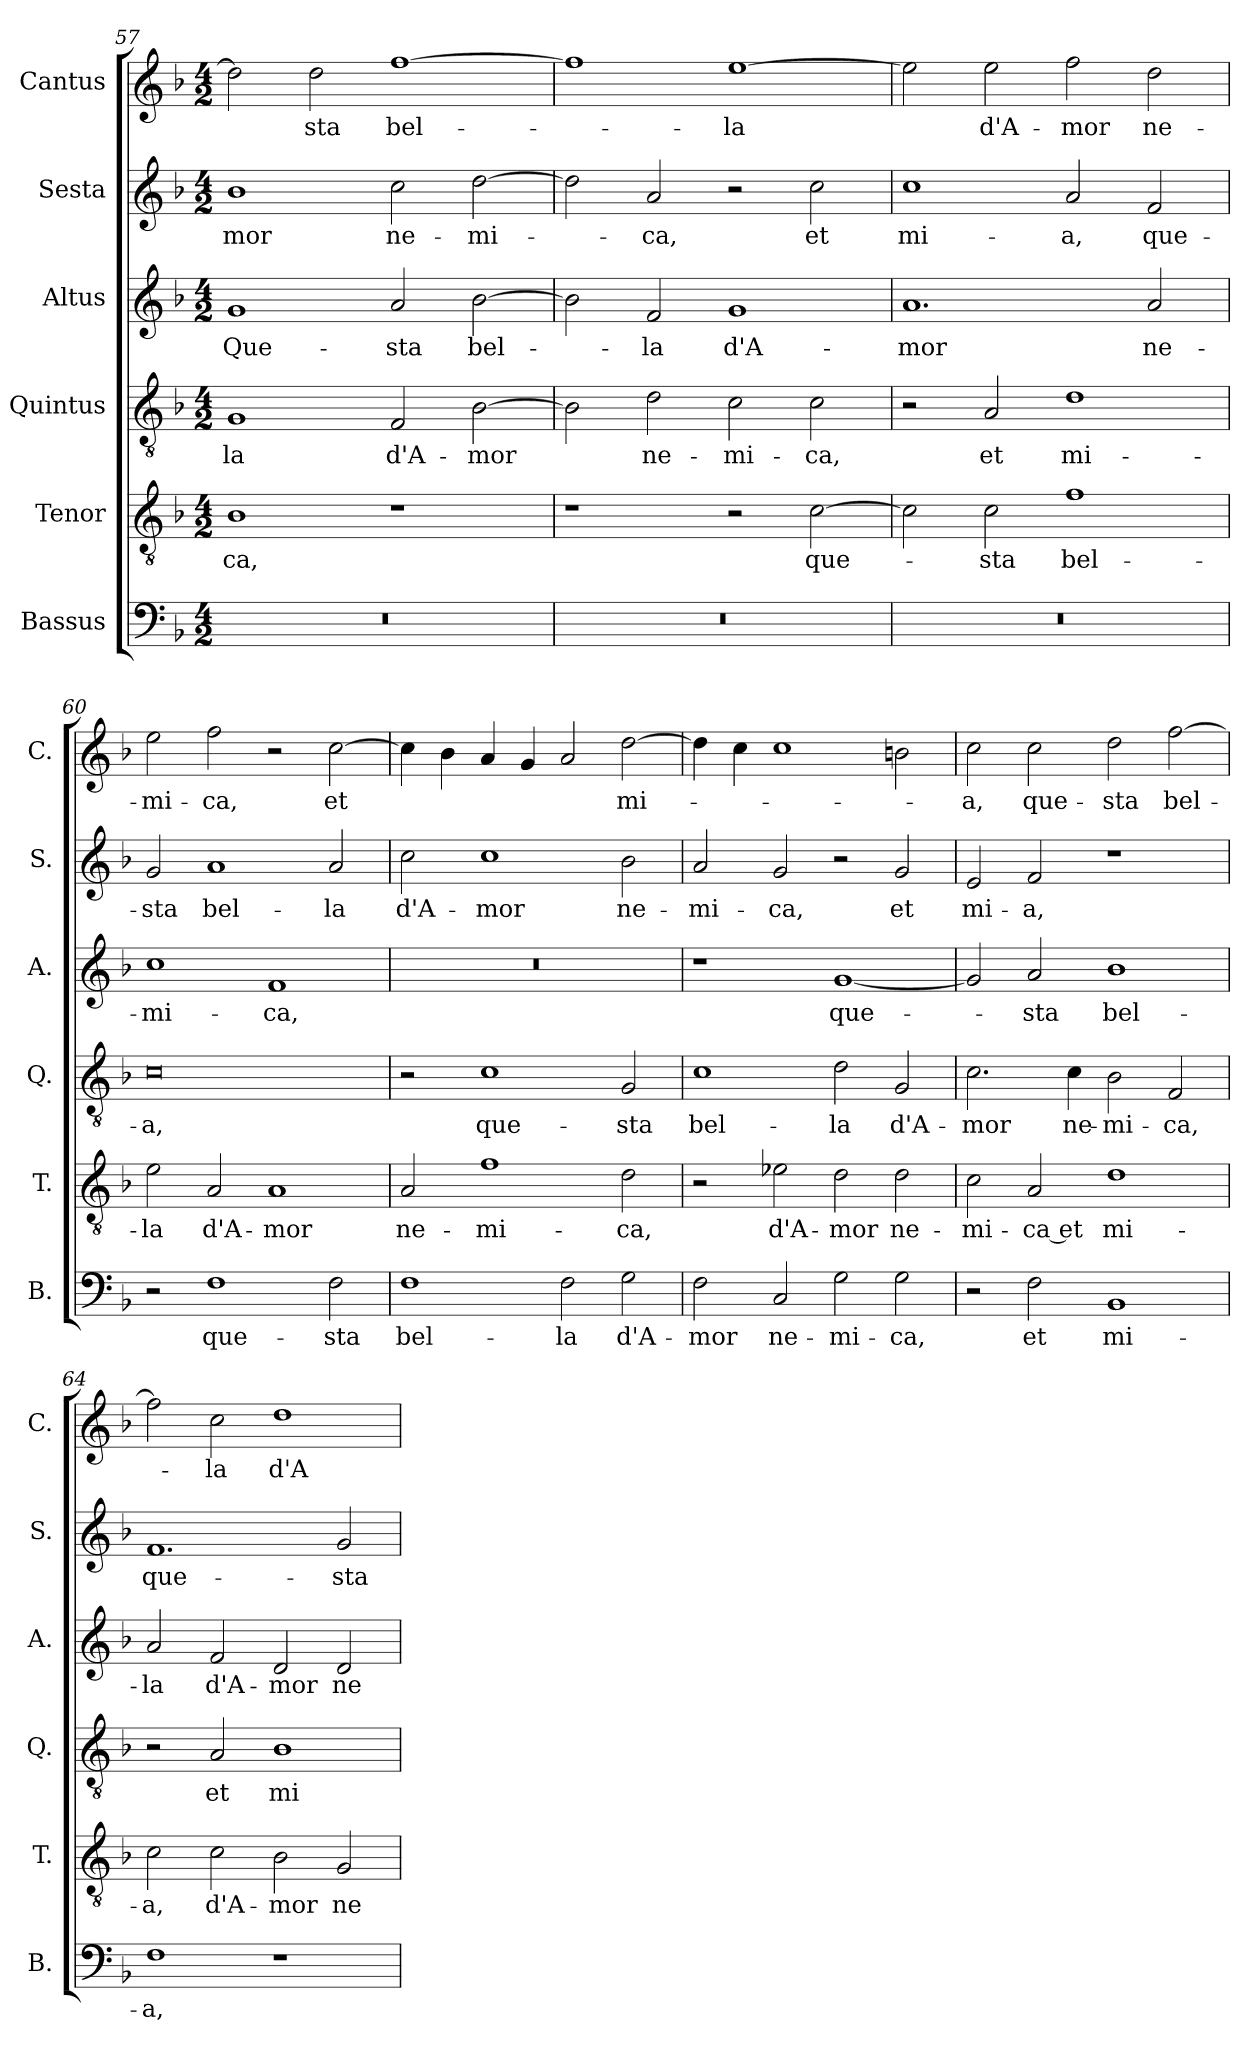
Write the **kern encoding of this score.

**kern	**text	**kern	**text	**kern	**text	**kern	**text	**kern	**text	**kern	**text
*part6	*part6	*part5	*part5	*part4	*part4	*part3	*part3	*part2	*part2	*part1	*part1
*staff6	*staff6	*staff5	*staff5	*staff4	*staff4	*staff3	*staff3	*staff2	*staff2	*staff1	*staff1
*I"Bassus	*	*I"Tenor	*	*I"Quintus	*	*I"Altus	*	*I"Sesta	*	*I"Cantus	*
*I'B.	*	*I'T.	*	*I'Q.	*	*I'A.	*	*I'S.	*	*I'C.	*
*clefF4	*	*clefGv2	*	*clefGv2	*	*clefG2	*	*clefG2	*	*clefG2	*
*k[b-]	*	*k[b-]	*	*k[b-]	*	*k[b-]	*	*k[b-]	*	*k[b-]	*
*M4/2	*	*M4/2	*	*M4/2	*	*M4/2	*	*M4/2	*	*M4/2	*
=57	=57	=57	=57	=57	=57	=57	=57	=57	=57	=57	=57
!	!	!	!LO:LY:b	!	!LO:LY:b	!	!LO:LY:b	!	!LO:LY:b	!	!
0r	.	1B-	-ca,	1G	-la	1g	Que-	1b-	-mor	2dd\]	.
!	!	!	!	!	!	!	!	!	!	!	!LO:LY:b
.	.	.	.	.	.	.	.	.	.	2dd\	-sta
!	!	!	!	!	!LO:LY:b	!	!LO:LY:b	!	!LO:LY:b	!	!LO:LY:b
.	.	1r	.	2F/	d'A-	2a/	-sta	2cc\	ne-	[1ff	bel-
!	!	!	!	!	!LO:LY:b	!	!LO:LY:b	!	!LO:LY:b	!	!
.	.	.	.	[2B-\	-mor	[2b-\	bel-	[2dd\	-mi-	.	.
=58	=58	=58	=58	=58	=58	=58	=58	=58	=58	=58	=58
0r	.	1r	.	2B-\]	.	2b-\]	.	2dd\]	.	1ff]	.
!	!	!	!	!	!LO:LY:b	!	!LO:LY:b	!	!LO:LY:b	!	!
.	.	.	.	2d\	ne-	2f/	-la	2a/	-ca,	.	.
!	!	!	!	!	!LO:LY:b	!	!LO:LY:b	!	!	!	!LO:LY:b
.	.	2r	.	2c\	-mi-	1g	d'A-	2r	.	[1ee	-la
!	!	!	!LO:LY:b	!	!LO:LY:b	!	!	!	!LO:LY:b	!	!
.	.	[2c\	que-	2c\	-ca,	.	.	2cc\	et	.	.
=59	=59	=59	=59	=59	=59	=59	=59	=59	=59	=59	=59
!	!	!	!	!	!	!	!LO:LY:b	!	!LO:LY:b	!	!
0r	.	2c\]	.	2r	.	1.a	-mor	1cc	mi-	2ee\]	.
!	!	!	!LO:LY:b	!	!LO:LY:b	!	!	!	!	!	!LO:LY:b
.	.	2c\	-sta	2A/	et	.	.	.	.	2ee\	d'A-
!	!	!	!LO:LY:b	!	!LO:LY:b	!	!	!	!LO:LY:b	!	!LO:LY:b
.	.	1f	bel-	1d	mi-	.	.	2a/	-a,	2ff\	-mor
!	!	!	!	!	!	!	!LO:LY:b	!	!LO:LY:b	!	!LO:LY:b
.	.	.	.	.	.	2a/	ne-	2f/	que-	2dd\	ne-
!!LO:LB:g=z
=60	=60	=60	=60	=60	=60	=60	=60	=60	=60	=60	=60
!	!	!	!LO:LY:b	!	!LO:LY:b	!	!LO:LY:b	!	!LO:LY:b	!	!LO:LY:b
2r	.	2e\	-la	0c	-a,	1cc	-mi-	2g/	-sta	2ee\	-mi-
!	!LO:LY:b	!	!LO:LY:b	!	!	!	!	!	!LO:LY:b	!	!LO:LY:b
1F	que-	2A/	d'A-	.	.	.	.	1a	bel-	2ff\	-ca,
!	!	!	!LO:LY:b	!	!	!	!LO:LY:b	!	!	!	!
.	.	1A	-mor	.	.	1f	-ca,	.	.	2r	.
!	!LO:LY:b	!	!	!	!	!	!	!	!LO:LY:b	!	!LO:LY:b
2F\	-sta	.	.	.	.	.	.	2a/	-la	[2cc\	et
=61	=61	=61	=61	=61	=61	=61	=61	=61	=61	=61	=61
!	!LO:LY:b	!	!LO:LY:b	!	!	!	!	!	!LO:LY:b	!	!
1F	bel-	2A/	ne-	2r	.	0r	.	2cc\	d'A-	4cc\]	.
.	.	.	.	.	.	.	.	.	.	4b-\	.
!	!	!	!LO:LY:b	!	!LO:LY:b	!	!	!	!LO:LY:b	!	!
.	.	1f	-mi-	1c	que-	.	.	1cc	-mor	4a/	.
.	.	.	.	.	.	.	.	.	.	4g/	.
!	!LO:LY:b	!	!	!	!	!	!	!	!	!	!
2F\	-la	.	.	.	.	.	.	.	.	2a/	.
!	!LO:LY:b	!	!LO:LY:b	!	!LO:LY:b	!	!	!	!LO:LY:b	!	!LO:LY:b
2G\	d'A-	2d\	-ca,	2G/	-sta	.	.	2b-\	ne-	[2dd\	mi-
=62	=62	=62	=62	=62	=62	=62	=62	=62	=62	=62	=62
!	!LO:LY:b	!	!	!	!LO:LY:b	!	!	!	!LO:LY:b	!	!
2F\	-mor	2r	.	1c	bel-	1r	.	2a/	-mi-	4dd\]	.
.	.	.	.	.	.	.	.	.	.	4cc\	.
!	!LO:LY:b	!	!LO:LY:b	!	!	!	!	!	!LO:LY:b	!	!
2C/	ne-	2e-X\	d'A-	.	.	.	.	2g/	-ca,	1cc	.
!	!LO:LY:b	!	!LO:LY:b	!	!LO:LY:b	!	!LO:LY:b	!	!	!	!
2G\	-mi-	2d\	-mor	2d\	-la	[1g	que-	2r	.	.	.
!	!LO:LY:b	!	!LO:LY:b	!	!LO:LY:b	!	!	!	!LO:LY:b	!	!
2G\	-ca,	2d\	ne-	2G/	d'A-	.	.	2g/	et	2bn\	.
=63	=63	=63	=63	=63	=63	=63	=63	=63	=63	=63	=63
!	!	!	!LO:LY:b	!	!LO:LY:b	!	!	!	!LO:LY:b	!	!LO:LY:b
2r	.	2c\	-mi-	2.c\	-mor	2g/]	.	2e/	mi-	2cc\	-a,
!	!LO:LY:b	!	!LO:LY:b	!	!	!	!LO:LY:b	!	!LO:LY:b	!	!LO:LY:b
2F\	et	2A/	-ca et	.	.	2a/	-sta	2f/	-a,	2cc\	que-
!	!	!	!	!	!LO:LY:b	!	!	!	!	!	!
.	.	.	.	4c\	ne-	.	.	.	.	.	.
!	!LO:LY:b	!	!LO:LY:b	!	!LO:LY:b	!	!LO:LY:b	!	!	!	!LO:LY:b
1BB-	mi-	1d	mi-	2B-\	-mi-	1b-	bel-	1r	.	2dd\	-sta
!	!	!	!	!	!LO:LY:b	!	!	!	!	!	!LO:LY:b
.	.	.	.	2F/	-ca,	.	.	.	.	[2ff\	bel-
=64	=64	=64	=64	=64	=64	=64	=64	=64	=64	=64	=64
!	!LO:LY:b	!	!LO:LY:b	!	!	!	!LO:LY:b	!	!LO:LY:b	!	!
1F	-a,	2c\	-a,	2r	.	2a/	-la	1.f	que-	2ff\]	.
!	!	!	!LO:LY:b	!	!LO:LY:b	!	!LO:LY:b	!	!	!	!LO:LY:b
.	.	2c\	d'A-	2A/	et	2f/	d'A-	.	.	2cc\	-la
!	!	!	!LO:LY:b	!	!LO:LY:b	!	!LO:LY:b	!	!	!	!LO:LY:b
1r	.	2B-\	-mor	1B-	mi-	2d/	-mor	.	.	1dd	d'A-
!	!	!	!LO:LY:b	!	!	!	!LO:LY:b	!	!LO:LY:b	!	!
.	.	2G/	ne-	.	.	2d/	ne-	2g/	-sta	.	.
=	=	=	=	=	=	=	=	=	=	=	=
*-	*-	*-	*-	*-	*-	*-	*-	*-	*-	*-	*-
